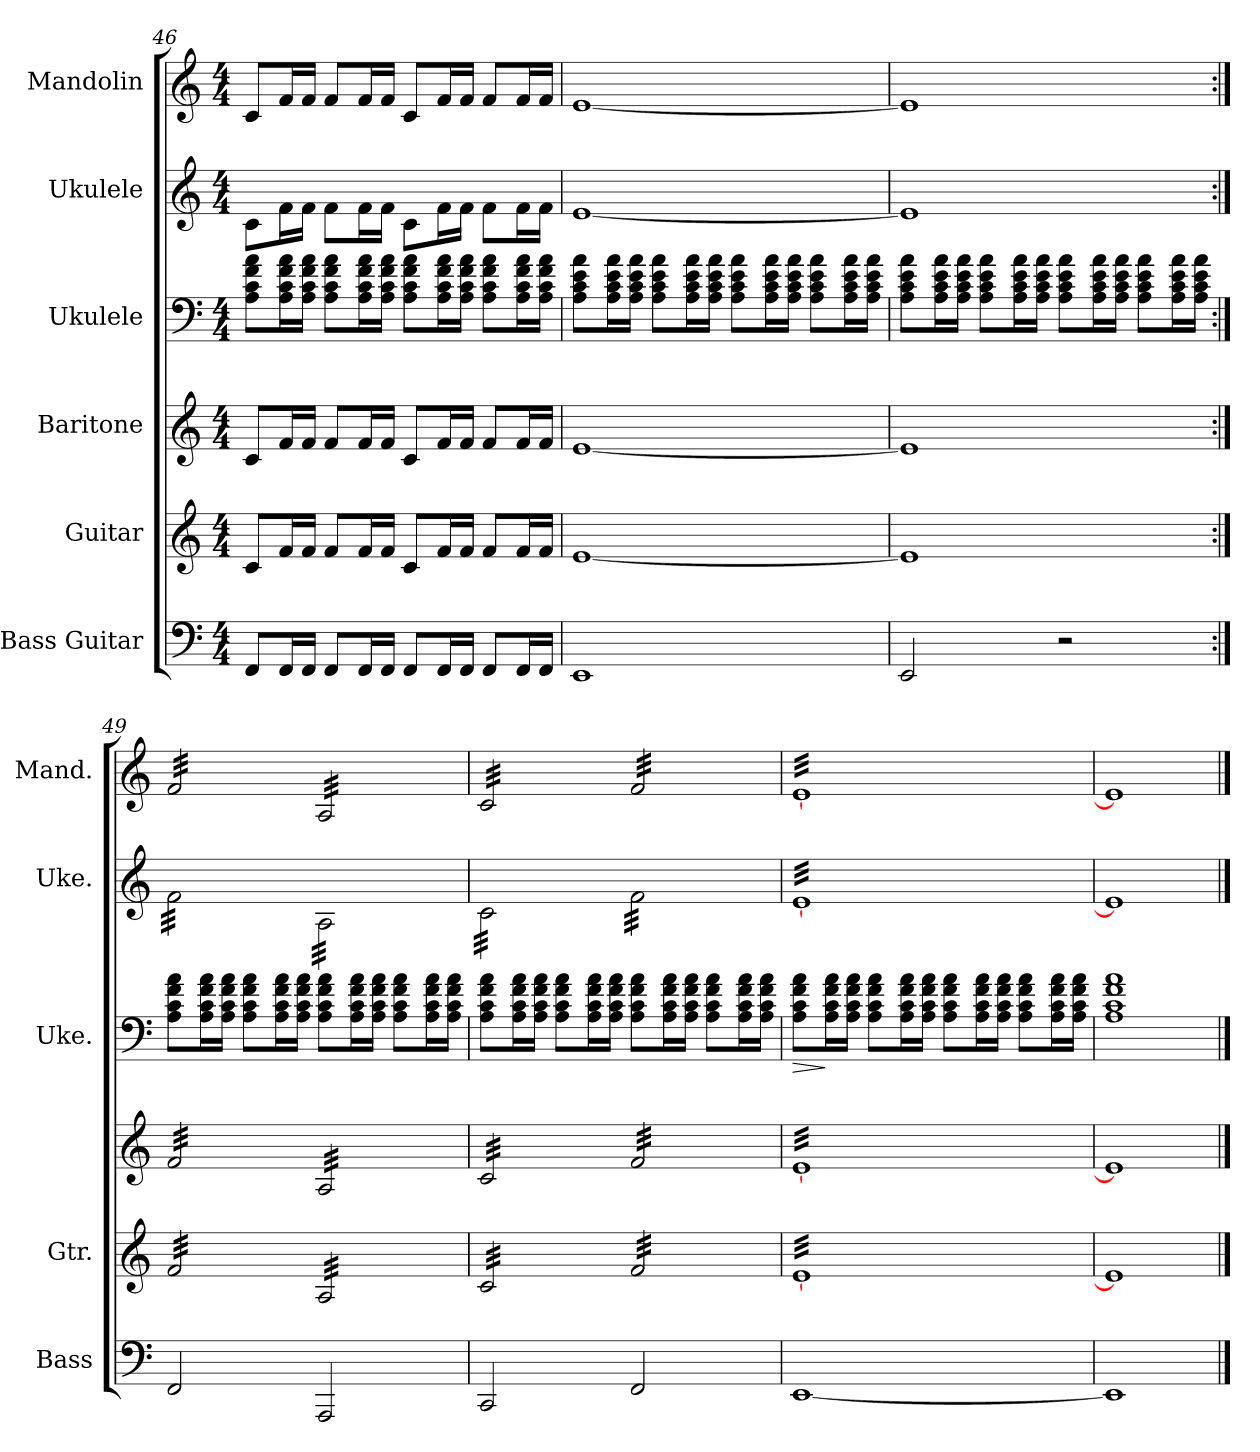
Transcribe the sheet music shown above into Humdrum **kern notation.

**kern	**kern	**harte	**kern	**harte	**kern	**dynam	**kern	**harte	**kern	**harte
*part6	*part5	*part5	*part4	*part4	*part3	*part3	*part2	*part2	*part1	*part1
*staff6	*staff5	*	*staff4	*	*staff3	*staff3	*staff2	*	*staff1	*
*I"Bass Guitar	*I"Guitar	*	*I"Baritone	*	*I"Ukulele	*	*I"Ukulele	*	*I"Mandolin	*
*I'Bass	*I'Gtr.	*	*	*	*I'Uke.	*	*I'Uke.	*	*I'Mand.	*
*	*	*	*	*	*	*	*	*	*clefG2	*
*k[]	*k[]	*	*k[]	*	*k[]	*	*k[]	*	*k[]	*
*C:	*C:	*	*C:	*	*C:	*	*C:	*	*C:	*
*M4/4	*M4/4	*	*M4/4	*	*M4/4	*	*M4/4	*	*M4/4	*
=46	=46	=46	=46	=46	=46	=46	=46	=46	=46	=46
8FFi/L	8ci/L	.	8ci/L	.	8Aj\ 8cj 8fj 8ajL	.	8ci\L	.	8ci/L	.
16FFi/L	16fi/L	.	16fi/L	.	16Aj\ 16cj 16fj 16ajL	.	16fi\L	.	16fi/L	.
16FFi/JJ	16fi/JJ	.	16fi/JJ	.	16Aj\ 16cj 16fj 16ajJJ	.	16fi\JJ	.	16fi/JJ	.
8FFi/L	8fi/L	.	8fi/L	.	8Aj\ 8cj 8fj 8ajL	.	8fi\L	.	8fi/L	.
16FFi/L	16fi/L	.	16fi/L	.	16Aj\ 16cj 16fj 16ajL	.	16fi\L	.	16fi/L	.
16FFi/JJ	16fi/JJ	.	16fi/JJ	.	16Aj\ 16cj 16fj 16ajJJ	.	16fi\JJ	.	16fi/JJ	.
8FFi/L	8ci/L	.	8ci/L	.	8Aj\ 8cj 8fj 8ajL	.	8ci\L	.	8ci/L	.
16FFi/L	16fi/L	.	16fi/L	.	16Aj\ 16cj 16fj 16ajL	.	16fi\L	.	16fi/L	.
16FFi/JJ	16fi/JJ	.	16fi/JJ	.	16Aj\ 16cj 16fj 16ajJJ	.	16fi\JJ	.	16fi/JJ	.
8FFi/L	8fi/L	.	8fi/L	.	8Aj\ 8cj 8fj 8ajL	.	8fi\L	.	8fi/L	.
16FFi/L	16fi/L	.	16fi/L	.	16Aj\ 16cj 16fj 16ajL	.	16fi\L	.	16fi/L	.
16FFi/JJ	16fi/JJ	.	16fi/JJ	.	16Aj\ 16cj 16fj 16ajJJ	.	16fi\JJ	.	16fi/JJ	.
!!LO:PB:g=z
=47	=47	=47	=47	=47	=47	=47	=47	=47	=47	=47
1EEi	[1ei	A:min	[1ei	A:min	8Aj\ 8cj 8ej 8ajL	.	[1ei	A:min	[1ei	A:min
.	.	.	.	.	16Aj\ 16cj 16ej 16ajL	.	.	.	.	.
.	.	.	.	.	16Aj\ 16cj 16ej 16ajJJ	.	.	.	.	.
.	.	.	.	.	8Aj\ 8cj 8ej 8ajL	.	.	.	.	.
.	.	.	.	.	16Aj\ 16cj 16ej 16ajL	.	.	.	.	.
.	.	.	.	.	16Aj\ 16cj 16ej 16ajJJ	.	.	.	.	.
.	.	.	.	.	8Aj\ 8cj 8ej 8ajL	.	.	.	.	.
.	.	.	.	.	16Aj\ 16cj 16ej 16ajL	.	.	.	.	.
.	.	.	.	.	16Aj\ 16cj 16ej 16ajJJ	.	.	.	.	.
.	.	.	.	.	8Aj\ 8cj 8ej 8ajL	.	.	.	.	.
.	.	.	.	.	16Aj\ 16cj 16ej 16ajL	.	.	.	.	.
.	.	.	.	.	16Aj\ 16cj 16ej 16ajJJ	.	.	.	.	.
=48	=48	=48	=48	=48	=48	=48	=48	=48	=48	=48
2EEi/	1ei]	.	1ei]	.	8Aj\ 8cj 8ej 8ajL	.	1ei]	.	1ei]	.
.	.	.	.	.	16Aj\ 16cj 16ej 16ajL	.	.	.	.	.
.	.	.	.	.	16Aj\ 16cj 16ej 16ajJJ	.	.	.	.	.
.	.	.	.	.	8Aj\ 8cj 8ej 8ajL	.	.	.	.	.
.	.	.	.	.	16Aj\ 16cj 16ej 16ajL	.	.	.	.	.
.	.	.	.	.	16Aj\ 16cj 16ej 16ajJJ	.	.	.	.	.
2r	.	.	.	.	8Aj\ 8cj 8ej 8ajL	.	.	.	.	.
.	.	.	.	.	16Aj\ 16cj 16ej 16ajL	.	.	.	.	.
.	.	.	.	.	16Aj\ 16cj 16ej 16ajJJ	.	.	.	.	.
.	.	.	.	.	8Aj\ 8cj 8ej 8ajL	.	.	.	.	.
.	.	.	.	.	16Aj\ 16cj 16ej 16ajL	.	.	.	.	.
.	.	.	.	.	16Aj\ 16cj 16ej 16ajJJ	.	.	.	.	.
=49:|!	=49:|!	=49:|!	=49:|!	=49:|!	=49:|!	=49:|!	=49:|!	=49:|!	=49:|!	=49:|!
*	*tremolo	*	*	*	*	*	*	*	*	*
*	*	*	*tremolo	*	*	*	*	*	*	*
*	*	*	*	*	*	*	*tremolo	*	*	*
*	*	*	*	*	*	*	*	*	*tremolo	*
2FFj/	32fj/LLL	.	32fj/LLL	.	8Aj\ 8cj 8fj 8ajL	.	32fj\LLL	.	32fj/LLL	.
.	32fj/	.	32fj/	.	.	.	32fj\	.	32fj/	.
.	32fj/	.	32fj/	.	.	.	32fj\	.	32fj/	.
.	32fj/	.	32fj/	.	.	.	32fj\	.	32fj/	.
.	32fj/	.	32fj/	.	16Aj\ 16cj 16fj 16ajL	.	32fj\	.	32fj/	.
.	32fj/	.	32fj/	.	.	.	32fj\	.	32fj/	.
.	32fj/	.	32fj/	.	16Aj\ 16cj 16fj 16ajJJ	.	32fj\	.	32fj/	.
.	32fj/	.	32fj/	.	.	.	32fj\	.	32fj/	.
.	32fj/	.	32fj/	.	8Aj\ 8cj 8fj 8ajL	.	32fj\	.	32fj/	.
.	32fj/	.	32fj/	.	.	.	32fj\	.	32fj/	.
.	32fj/	.	32fj/	.	.	.	32fj\	.	32fj/	.
.	32fj/	.	32fj/	.	.	.	32fj\	.	32fj/	.
.	32fj/	.	32fj/	.	16Aj\ 16cj 16fj 16ajL	.	32fj\	.	32fj/	.
.	32fj/	.	32fj/	.	.	.	32fj\	.	32fj/	.
.	32fj/	.	32fj/	.	16Aj\ 16cj 16fj 16ajJJ	.	32fj\	.	32fj/	.
.	32fj/JJJ	.	32fj/JJJ	.	.	.	32fj\JJJ	.	32fj/JJJ	.
2AAAj/	32Aj/LLL	.	32Aj/LLL	.	8Aj\ 8cj 8fj 8ajL	.	32Aj\LLL	.	32Aj/LLL	.
.	32Aj/	.	32Aj/	.	.	.	32Aj\	.	32Aj/	.
.	32Aj/	.	32Aj/	.	.	.	32Aj\	.	32Aj/	.
.	32Aj/	.	32Aj/	.	.	.	32Aj\	.	32Aj/	.
.	32Aj/	.	32Aj/	.	16Aj\ 16cj 16fj 16ajL	.	32Aj\	.	32Aj/	.
.	32Aj/	.	32Aj/	.	.	.	32Aj\	.	32Aj/	.
.	32Aj/	.	32Aj/	.	16Aj\ 16cj 16fj 16ajJJ	.	32Aj\	.	32Aj/	.
.	32Aj/	.	32Aj/	.	.	.	32Aj\	.	32Aj/	.
.	32Aj/	.	32Aj/	.	8Aj\ 8cj 8fj 8ajL	.	32Aj\	.	32Aj/	.
.	32Aj/	.	32Aj/	.	.	.	32Aj\	.	32Aj/	.
.	32Aj/	.	32Aj/	.	.	.	32Aj\	.	32Aj/	.
.	32Aj/	.	32Aj/	.	.	.	32Aj\	.	32Aj/	.
.	32Aj/	.	32Aj/	.	16Aj\ 16cj 16fj 16ajL	.	32Aj\	.	32Aj/	.
.	32Aj/	.	32Aj/	.	.	.	32Aj\	.	32Aj/	.
.	32Aj/	.	32Aj/	.	16Aj\ 16cj 16fj 16ajJJ	.	32Aj\	.	32Aj/	.
.	32Aj/JJJ	.	32Aj/JJJ	.	.	.	32Aj\JJJ	.	32Aj/JJJ	.
!!LO:LB:g=z
=50	=50	=50	=50	=50	=50	=50	=50	=50	=50	=50
2CCj/	32cj/LLL	.	32cj/LLL	.	8Aj\ 8cj 8fj 8ajL	.	32cj\LLL	.	32cj/LLL	.
.	32cj/	.	32cj/	.	.	.	32cj\	.	32cj/	.
.	32cj/	.	32cj/	.	.	.	32cj\	.	32cj/	.
.	32cj/	.	32cj/	.	.	.	32cj\	.	32cj/	.
.	32cj/	.	32cj/	.	16Aj\ 16cj 16fj 16ajL	.	32cj\	.	32cj/	.
.	32cj/	.	32cj/	.	.	.	32cj\	.	32cj/	.
.	32cj/	.	32cj/	.	16Aj\ 16cj 16fj 16ajJJ	.	32cj\	.	32cj/	.
.	32cj/	.	32cj/	.	.	.	32cj\	.	32cj/	.
.	32cj/	.	32cj/	.	8Aj\ 8cj 8fj 8ajL	.	32cj\	.	32cj/	.
.	32cj/	.	32cj/	.	.	.	32cj\	.	32cj/	.
.	32cj/	.	32cj/	.	.	.	32cj\	.	32cj/	.
.	32cj/	.	32cj/	.	.	.	32cj\	.	32cj/	.
.	32cj/	.	32cj/	.	16Aj\ 16cj 16fj 16ajL	.	32cj\	.	32cj/	.
.	32cj/	.	32cj/	.	.	.	32cj\	.	32cj/	.
.	32cj/	.	32cj/	.	16Aj\ 16cj 16fj 16ajJJ	.	32cj\	.	32cj/	.
.	32cj/JJJ	.	32cj/JJJ	.	.	.	32cj\JJJ	.	32cj/JJJ	.
2FFj/	32fj/LLL	.	32fj/LLL	.	8Aj\ 8cj 8fj 8ajL	.	32fj\LLL	.	32fj/LLL	.
.	32fj/	.	32fj/	.	.	.	32fj\	.	32fj/	.
.	32fj/	.	32fj/	.	.	.	32fj\	.	32fj/	.
.	32fj/	.	32fj/	.	.	.	32fj\	.	32fj/	.
.	32fj/	.	32fj/	.	16Aj\ 16cj 16fj 16ajL	.	32fj\	.	32fj/	.
.	32fj/	.	32fj/	.	.	.	32fj\	.	32fj/	.
.	32fj/	.	32fj/	.	16Aj\ 16cj 16fj 16ajJJ	.	32fj\	.	32fj/	.
.	32fj/	.	32fj/	.	.	.	32fj\	.	32fj/	.
.	32fj/	.	32fj/	.	8Aj\ 8cj 8fj 8ajL	.	32fj\	.	32fj/	.
.	32fj/	.	32fj/	.	.	.	32fj\	.	32fj/	.
.	32fj/	.	32fj/	.	.	.	32fj\	.	32fj/	.
.	32fj/	.	32fj/	.	.	.	32fj\	.	32fj/	.
.	32fj/	.	32fj/	.	16Aj\ 16cj 16fj 16ajL	.	32fj\	.	32fj/	.
.	32fj/	.	32fj/	.	.	.	32fj\	.	32fj/	.
.	32fj/	.	32fj/	.	16Aj\ 16cj 16fj 16ajJJ	.	32fj\	.	32fj/	.
.	32fj/JJJ	.	32fj/JJJ	.	.	.	32fj\JJJ	.	32fj/JJJ	.
=51	=51	=51	=51	=51	=51	=51	=51	=51	=51	=51
!	!	!	!	!	!	!LO:HP:b	!	!	!	!
[1EEj	[32ejLLL	.	[32ejLLL	.	8Aj\ 8cj 8fj 8ajL	>	[32ejLLL	.	[32ejLLL	.
.	32ej	.	32ej	.	.	.	32ej	.	32ej	.
.	32ej	.	32ej	.	.	.	32ej	.	32ej	.
.	32ej	.	32ej	.	.	.	32ej	.	32ej	.
.	32ej	.	32ej	.	16Aj\ 16cj 16fj 16ajL	]	32ej	.	32ej	.
.	32ej	.	32ej	.	.	.	32ej	.	32ej	.
.	32ej	.	32ej	.	16Aj\ 16cj 16fj 16ajJJ	.	32ej	.	32ej	.
.	32ej	.	32ej	.	.	.	32ej	.	32ej	.
.	32ej	.	32ej	.	8Aj\ 8cj 8fj 8ajL	.	32ej	.	32ej	.
.	32ej	.	32ej	.	.	.	32ej	.	32ej	.
.	32ej	.	32ej	.	.	.	32ej	.	32ej	.
.	32ej	.	32ej	.	.	.	32ej	.	32ej	.
.	32ej	.	32ej	.	16Aj\ 16cj 16fj 16ajL	.	32ej	.	32ej	.
.	32ej	.	32ej	.	.	.	32ej	.	32ej	.
.	32ej	.	32ej	.	16Aj\ 16cj 16fj 16ajJJ	.	32ej	.	32ej	.
.	32ej	.	32ej	.	.	.	32ej	.	32ej	.
.	32ej	.	32ej	.	8Aj\ 8cj 8fj 8ajL	.	32ej	.	32ej	.
.	32ej	.	32ej	.	.	.	32ej	.	32ej	.
.	32ej	.	32ej	.	.	.	32ej	.	32ej	.
.	32ej	.	32ej	.	.	.	32ej	.	32ej	.
.	32ej	.	32ej	.	16Aj\ 16cj 16fj 16ajL	.	32ej	.	32ej	.
.	32ej	.	32ej	.	.	.	32ej	.	32ej	.
.	32ej	.	32ej	.	16Aj\ 16cj 16fj 16ajJJ	.	32ej	.	32ej	.
.	32ej	.	32ej	.	.	.	32ej	.	32ej	.
.	32ej	.	32ej	.	8Aj\ 8cj 8fj 8ajL	.	32ej	.	32ej	.
.	32ej	.	32ej	.	.	.	32ej	.	32ej	.
.	32ej	.	32ej	.	.	.	32ej	.	32ej	.
.	32ej	.	32ej	.	.	.	32ej	.	32ej	.
.	32ej	.	32ej	.	16Aj\ 16cj 16fj 16ajL	.	32ej	.	32ej	.
.	32ej	.	32ej	.	.	.	32ej	.	32ej	.
.	32ej	.	32ej	.	16Aj\ 16cj 16fj 16ajJJ	.	32ej	.	32ej	.
.	32ejJJJ	.	32ejJJJ	.	.	.	32ejJJJ	.	32ejJJJ	.
*	*	*	*	*	*	*	*	*	*Xtremolo	*
*	*	*	*	*	*	*	*Xtremolo	*	*	*
*	*	*	*Xtremolo	*	*	*	*	*	*	*
*	*Xtremolo	*	*	*	*	*	*	*	*	*
=52	=52	=52	=52	=52	=52	=52	=52	=52	=52	=52
1EEj]	1ej]	.	1ej]	.	1Aj 1cj 1fj 1aj	.	1ej]	.	1ej]	.
==	==	==	==	==	==	==	==	==	==	==
*-	*-	*-	*-	*-	*-	*-	*-	*-	*-	*-
